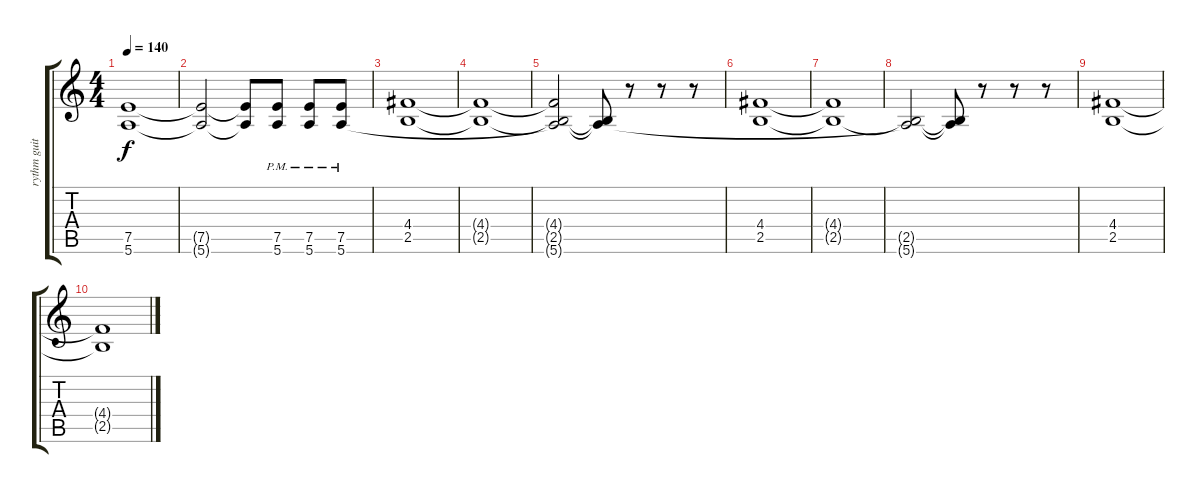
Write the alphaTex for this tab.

\track ("rythm guitar" "rythm guit") {instrument distortionguitar}
\staff {score tabs}
\tuning (E4 B3 G3 D3 A2 E2) {hide}
\ts (4 4)
\tempo 140
\clef g2
\ks c
(7.5 5.6).1{dy f} |
(7.5{t} 5.6{t}).2 (7.5{t} 5.6{t}).8 (7.5{pm} 5.6).8 (7.5{pm} 5.6).8 (7.5{pm} 5.6).8 |
(4.4 2.5).1 |
(4.4{t} 2.5{t}).1 |
(4.4{t} 2.5{t} 5.6{t}).2 (2.5{t} 5.6{t}).8 r.8{volume 11} r.8 r.8 |
(4.4 2.5).1 |
(4.4{t} 2.5{t}).1 |
(2.5{t} 5.6{t}).2 (2.5{t} 5.6{t}).8 r.8{volume 9} r.8 r.8 |
(4.4 2.5).1 |
(4.4{t} 2.5{t}).1
